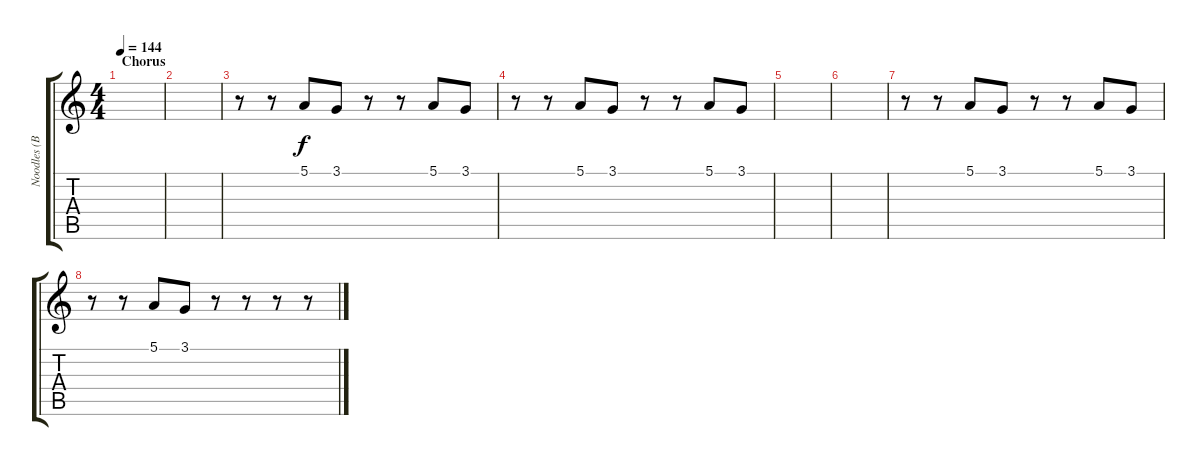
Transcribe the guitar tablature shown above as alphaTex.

\track ("Noodles (Backvocals)" "Noodles (B") {instrument altosax}
\staff {score tabs}
\tuning (E4 B3 G3 D3 A2 E2) {hide}
\ts (4 4)
\section ("" "Chorus")
\tempo 144
\clef g2
\ks c
|
|
r.8 r.8 5.1.8 3.1.8 r.8 r.8 5.1.8 3.1.8 |
r.8 r.8 5.1.8 3.1.8 r.8 r.8 5.1.8 3.1.8 |
|
|
r.8 r.8 5.1.8 3.1.8 r.8 r.8 5.1.8 3.1.8 |
r.8 r.8 5.1.8 3.1.8 r.8 r.8 r.8 r.8
